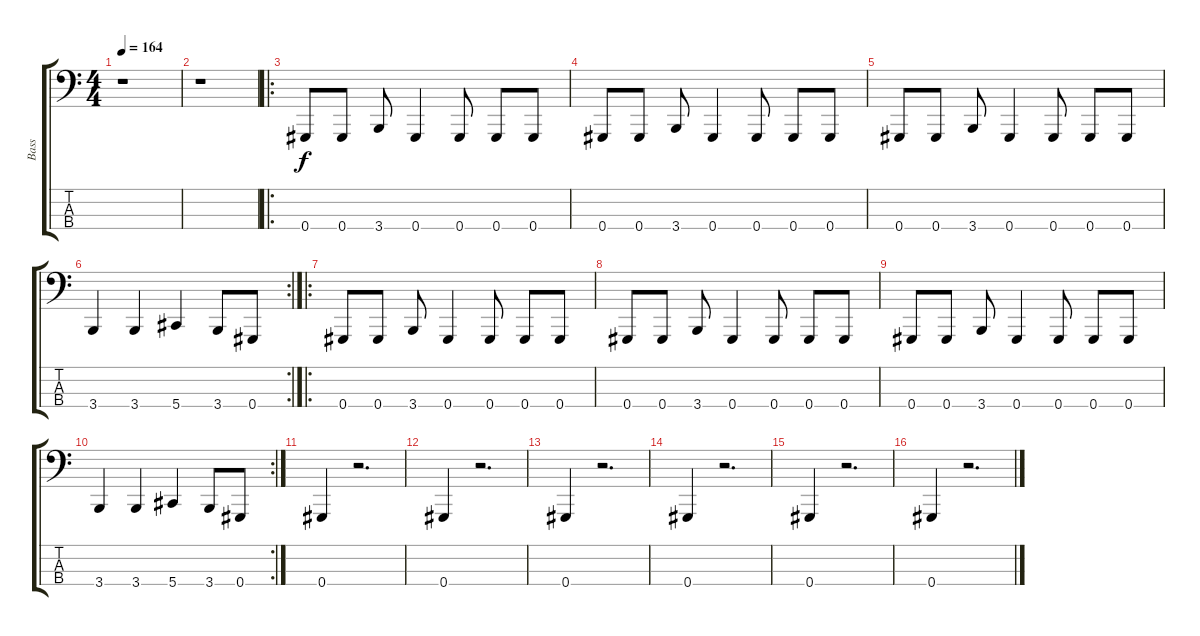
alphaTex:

\track ("Bass" "Bass") {instrument electricbassfinger}
\staff {score tabs}
\tuning (Db2 Ab1 Eb1 Ab0) {hide}
\ts (4 4)
\tempo 164
\clef f4
\ks c
r.1{dy f} |
r.1 |
\ro
0.4.8 0.4.8 3.4.8 0.4.4 0.4.8 0.4.8 0.4.8 |
0.4.8 0.4.8 3.4.8 0.4.4 0.4.8 0.4.8 0.4.8 |
0.4.8 0.4.8 3.4.8 0.4.4 0.4.8 0.4.8 0.4.8 |
\rc 2
3.4.4 3.4.4 5.4.4 3.4.8 0.4.8 |
\ro
0.4.8 0.4.8 3.4.8 0.4.4 0.4.8 0.4.8 0.4.8 |
0.4.8 0.4.8 3.4.8 0.4.4 0.4.8 0.4.8 0.4.8 |
0.4.8 0.4.8 3.4.8 0.4.4 0.4.8 0.4.8 0.4.8 |
\rc 2
3.4.4 3.4.4 5.4.4 3.4.8 0.4.8 |
0.4.4 r.2{d} |
0.4.4 r.2{d} |
0.4.4 r.2{d} |
0.4.4 r.2{d} |
0.4.4 r.2{d} |
0.4.4 r.2{d}
